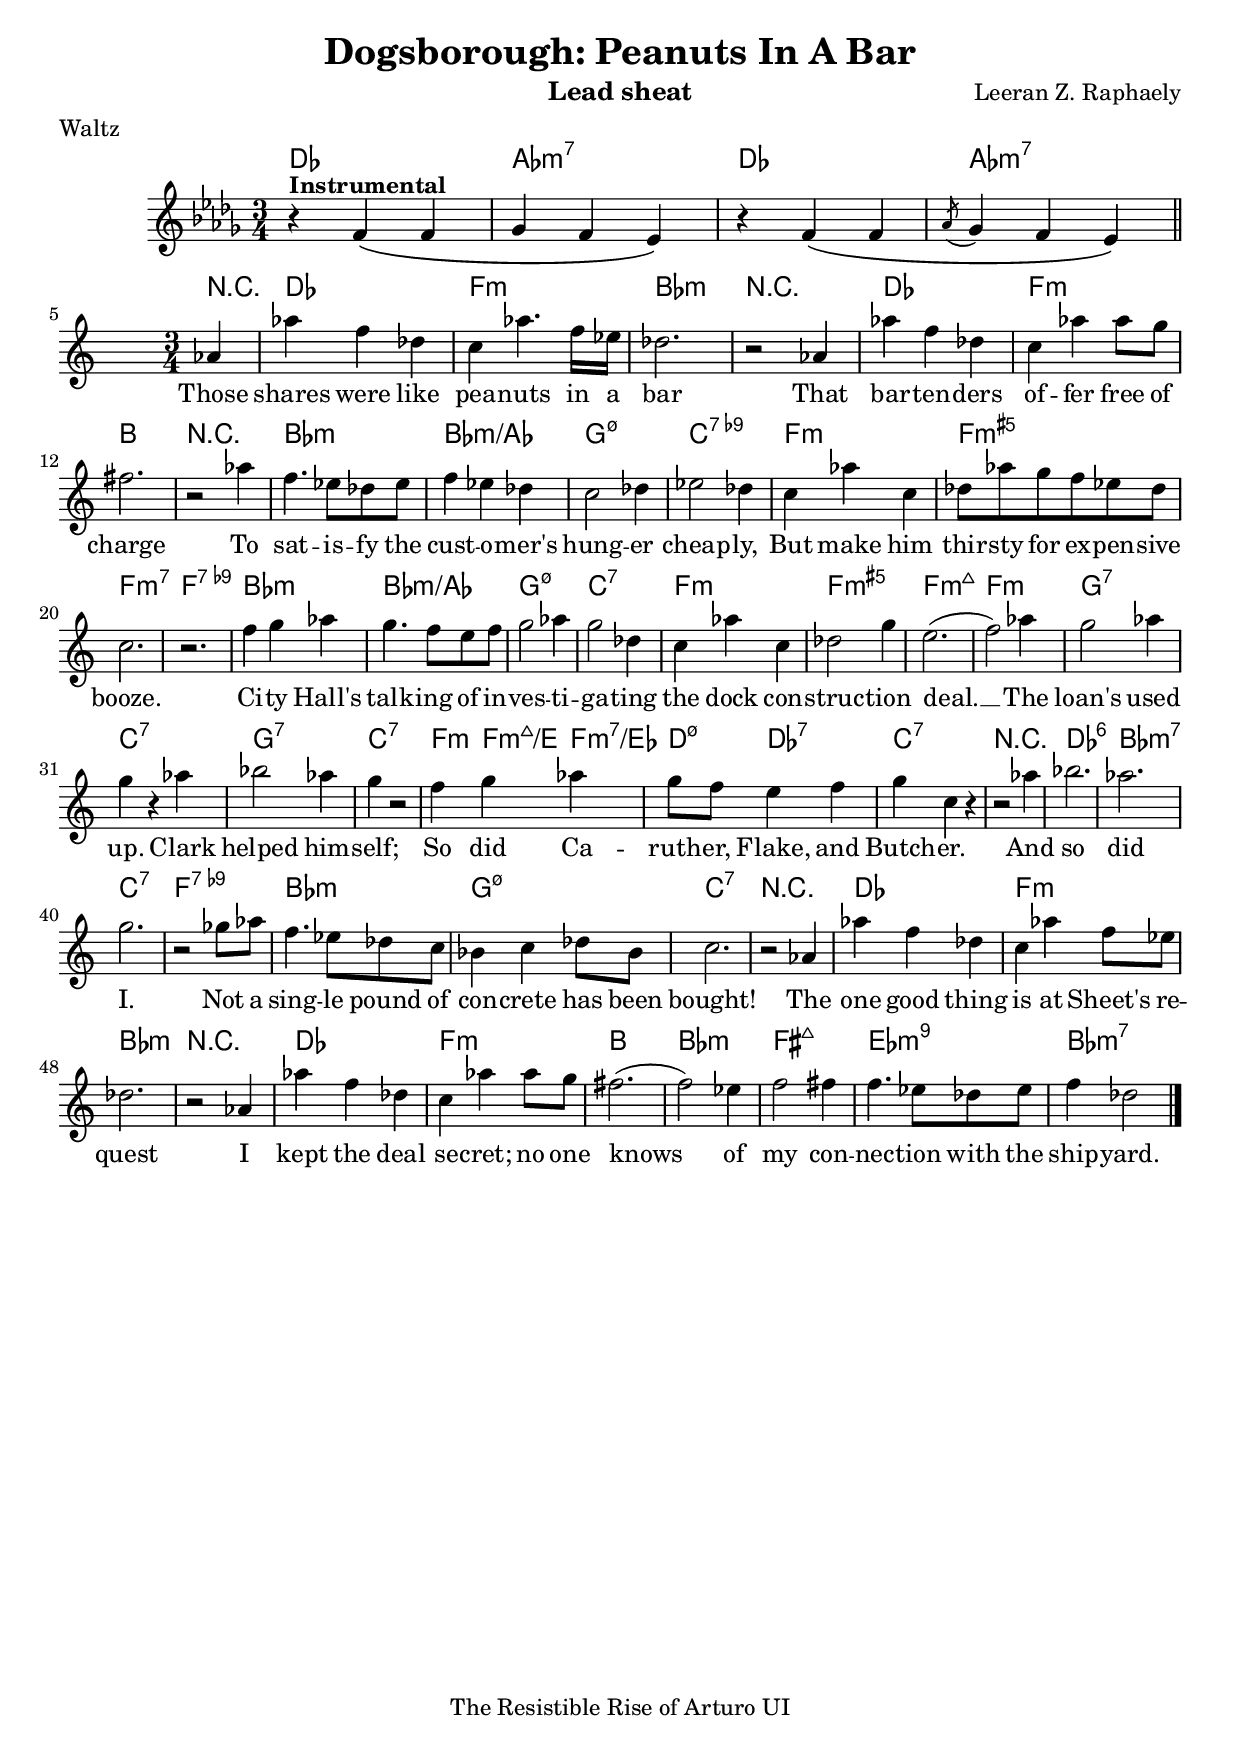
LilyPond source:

\header {
	title = "Dogsborough: Peanuts In A Bar"
	composer = "Leeran Z. Raphaely"
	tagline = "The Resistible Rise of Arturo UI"
	instrument = "Lead sheat"
	meter = "Waltz"
}

\paper {
	between-system-padding = #2.0
	between-system-space = 6\cm
}


\version "2.10.33"

Inst = \markup { \bold Instrumental }
Voc  = \markup { \bold Dogsborough: }

\transpose c c{

<<

\chords {
	des2. aes:min7 des aes:min7
}

\relative c' {
	% \autoBeamOff
	\key des \major
	\time 3/4

	r4^\Inst f\( f
	ges f ees\)
	r f\( f
	\acciaccatura aes8 ges4 f ees\)
	\bar "||"
	\break
}

>>

<<

\chords {
	r4
	des2. f:min bes:min r
	des f:min b r
	bes:min bes:min/aes g:min7.5- c:7.9-
	f:min f:min5+ f:min7
	f:7.9-
	bes:min bes:min/aes g:min7.5- c:7
	f:min f:min5+ f:min7+ f:min
	g:7 c:7 g:7 c:7
	f4:min f:min7+/e f:min7/ees d:min7.5- des2:7
	c2.:7 r des:6 bes:min7 c:7 f:7.9-
	bes:min g:min7.5- c:7 r
	des f:min bes:min r
	des f:min b bes:min
	fis:maj7 ees:min9 bes:min7
}

\relative c'' {
	% \autoBeamOff
	% \key des \major
	% \time 3/4
	\partial 4 aes4             % Those
	aes' f des                 % shares were like
	c aes'4. f16 ees           % peanuts in a
	des2.                      % bar
	r2 aes4                    % That
	aes' f des                 % bartenders
	c aes' aes8 g              % offer free of
	fis2.                      % charge
	r2 aes4                    % To
	f4. ees8 des ees           % satisfy the
	f4 ees des                 % customer's
	c2 des4                    % hunger
	ees2 des4                  % cheaply
	c4 aes' c,                 % but make him
	des8 aes' g f ees des      % thirsty for expensive
	c2. r                      % booze.
	f4 g aes                   % City Hall's
	g4. f8 e f                 % talking of in-
	g2 aes4                    % vesti-
	g2 des4                    % gating
	c4 aes' c,                 % the dock con-
	des2 g4                    % struction
	e2.( f2) aes4              % deal. The
	g2 aes4                    % loan's used
	g4 r aes                   % up. Clark
	bes2 aes4                  % helped him-
	g4 r2                      % self. And
	f4 g aes                   % so did Ca
	g8 f e4 f                  % ruther, Flake and
	g4 c, r                    % Butcher.
	r2 aes'4                   % And
	bes2. aes g                % so did I.
	r2 ges8 aes                % Not a
	f4. ees8 des c             % single pound of
	bes4 c des8 bes            % cement has been
	c2.                        % bought
	r2 aes4
	aes' f des
	c aes' f8 ees
	des2. r2 aes4
	aes' f des
	c aes' aes8 g
	fis2.( f2) ees4
	f2 fis4 
	f4. ees8 des ees
	f4 des2
	\bar "|."
}

\addlyrics {
	Those shares were like pea -- nuts in a bar
	That bar -- ten -- ders of -- fer free of charge
	To sat -- is -- fy the cust -- o -- mer's hung -- er cheap -- ly,
	But make him thir -- sty for ex -- pen -- sive booze.
	Ci -- ty Hall's talk -- ing of in -- ves -- ti -- ga -- ting
	the dock con -- struc -- tion deal. __
	The loan's used up. Clark helped him -- self;
	So did Ca -- ruth -- er, Flake, and Butch -- er.
	And so did I.
	Not a sing -- le pound of con -- crete has been bought!
	The one good thing is at Sheet's re -- quest
	I kept the deal se -- cret; no one knows
	of my con -- nec -- tion with the ship -- yard.
}

>>
}